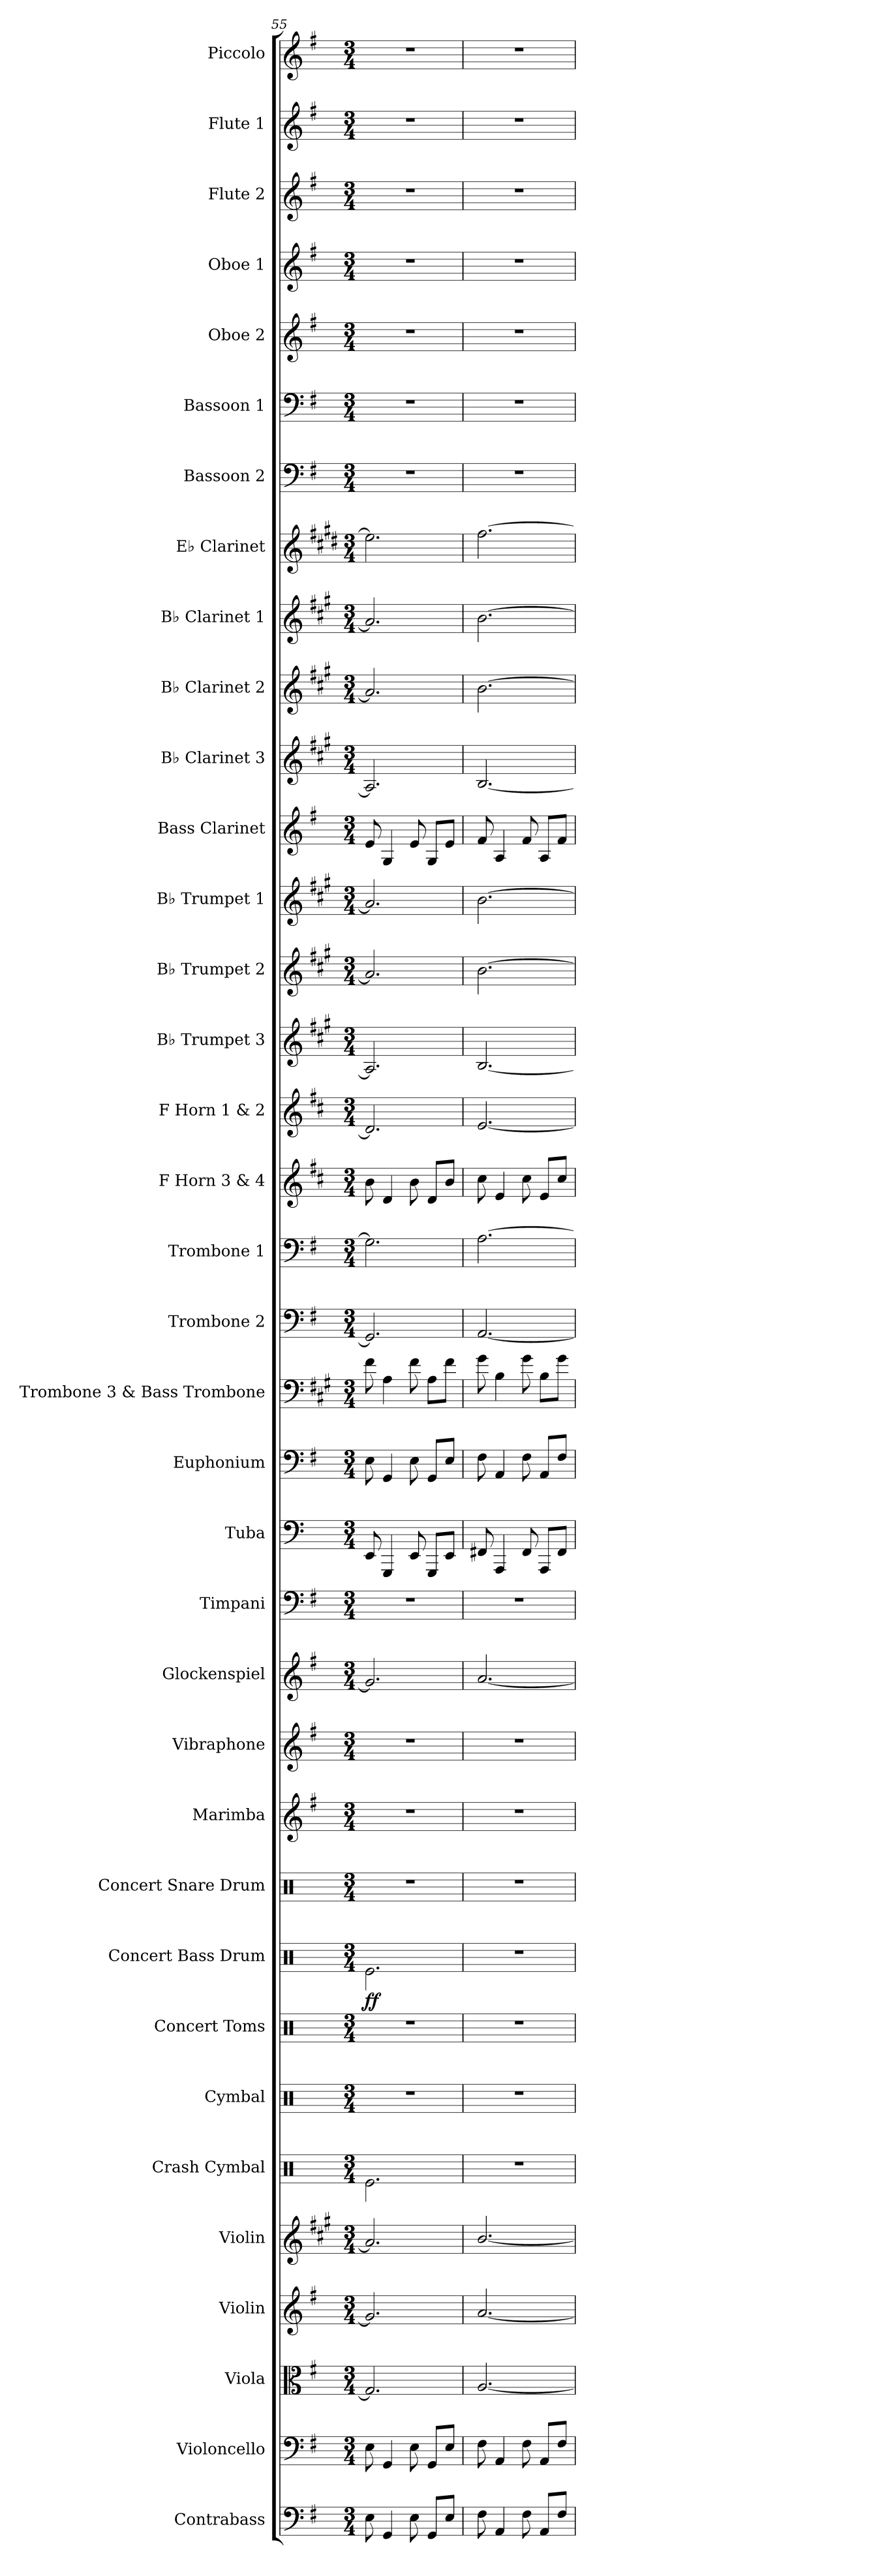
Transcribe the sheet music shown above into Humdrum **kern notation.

**kern	**kern	**kern	**kern	**kern	**kern	**kern	**kern	**kern	**dynam	**kern	**kern	**kern	**kern	**kern	**kern	**kern	**kern	**kern	**kern	**kern	**kern	**kern	**kern	**kern	**kern	**kern	**kern	**kern	**kern	**kern	**kern	**kern	**kern	**kern	**kern	**kern
*part36	*part35	*part34	*part33	*part32	*part31	*part30	*part29	*part28	*part28	*part27	*part26	*part25	*part24	*part23	*part22	*part21	*part20	*part19	*part18	*part17	*part16	*part15	*part14	*part13	*part12	*part11	*part10	*part9	*part8	*part7	*part6	*part5	*part4	*part3	*part2	*part1
*staff36	*staff35	*staff34	*staff33	*staff32	*staff31	*staff30	*staff29	*staff28	*staff28	*staff27	*staff26	*staff25	*staff24	*staff23	*staff22	*staff21	*staff20	*staff19	*staff18	*staff17	*staff16	*staff15	*staff14	*staff13	*staff12	*staff11	*staff10	*staff9	*staff8	*staff7	*staff6	*staff5	*staff4	*staff3	*staff2	*staff1
*I"Contrabass	*I"Violoncello	*I"Viola	*I"Violin	*I"Violin	*I"Crash Cymbal	*I"Cymbal	*I"Concert Toms	*I"Concert Bass Drum	*	*I"Concert Snare Drum	*I"Marimba	*I"Vibraphone	*I"Glockenspiel	*I"Timpani	*I"Tuba	*I"Euphonium	*I"Trombone 3 &amp; Bass Trombone	*I"Trombone 2	*I"Trombone 1	*I"F Horn 3 &amp; 4	*I"F Horn 1 &amp; 2	*I"B♭ Trumpet 3	*I"B♭ Trumpet 2	*I"B♭ Trumpet 1	*I"Bass Clarinet	*I"B♭ Clarinet 3	*I"B♭ Clarinet 2	*I"B♭ Clarinet 1	*I"E♭ Clarinet	*I"Bassoon 2	*I"Bassoon 1	*I"Oboe 2	*I"Oboe 1	*I"Flute 2	*I"Flute 1	*I"Piccolo
*I'Cb.	*I'Vc.	*I'Vla.	*I'Vln.	*I'Vln.	*I'Cr. Cym.	*I'Cym.	*I'C. Toms	*I'Con. BD	*	*I'Con. Sn.	*I'Mrm.	*I'Vib.	*I'Glock.	*I'Timp.	*I'Tba.	*I'Euph.	*I'Tbn. 3 B. Tbn.	*I'Tbn. 2	*I'Tbn. 1	*I'F Hn. 3 4	*I'F Hn. 1 2	*I'B♭ Tpt. 3	*I'B♭ Tpt. 2	*I'B♭ Tpt. 1	*I'B. Cl.	*I'B♭ Cl. 3	*I'B♭ Cl. 2	*I'B♭ Cl. 1	*I'E♭ Cl.	*I'Bsn. 2	*I'Bsn. 1	*I'Ob. 2	*I'Ob. 1	*I'Fl. 2	*I'Fl. 1	*I'Picc.
*clefF4	*clefF4	*clefC3	*clefG2	*clefG2	*clefX	*clefX	*clefX	*clefX	*	*clefX	*clefG2	*clefG2	*clefG2	*clefF4	*clefF4	*clefF4	*clefF4	*clefF4	*clefF4	*clefG2	*clefG2	*clefG2	*clefG2	*clefG2	*clefG2	*clefG2	*clefG2	*clefG2	*clefG2	*clefF4	*clefF4	*clefG2	*clefG2	*clefG2	*clefG2	*clefG2
*ITrd7c12	*	*	*	*ITrd1c2	*	*	*	*	*	*	*	*	*ITrd-14c-24	*	*	*	*ITrd1c2	*	*	*ITrd4c7	*ITrd4c7	*ITrd1c2	*ITrd1c2	*ITrd1c2	*ITrd8c14	*ITrd1c2	*ITrd1c2	*ITrd1c2	*ITrd-2c-3	*	*	*	*	*	*	*ITrd-7c-12
*k[f#]	*k[f#]	*k[f#]	*k[f#]	*k[f#]	*k[]	*k[]	*k[]	*k[]	*	*k[]	*k[f#]	*k[f#]	*k[f#]	*k[f#]	*k[]	*k[f#]	*k[f#]	*k[f#]	*k[f#]	*k[f#]	*k[f#]	*k[f#]	*k[f#]	*k[f#]	*k[f#]	*k[f#]	*k[f#]	*k[f#]	*k[f#]	*k[f#]	*k[f#]	*k[f#]	*k[f#]	*k[f#]	*k[f#]	*k[f#]
*M3/4	*M3/4	*M3/4	*M3/4	*M3/4	*M3/4	*M3/4	*M3/4	*M3/4	*	*M3/4	*M3/4	*M3/4	*M3/4	*M3/4	*M3/4	*M3/4	*M3/4	*M3/4	*M3/4	*M3/4	*M3/4	*M3/4	*M3/4	*M3/4	*M3/4	*M3/4	*M3/4	*M3/4	*M3/4	*M3/4	*M3/4	*M3/4	*M3/4	*M3/4	*M3/4	*M3/4
=55	=55	=55	=55	=55	=55	=55	=55	=55	=55	=55	=55	=55	=55	=55	=55	=55	=55	=55	=55	=55	=55	=55	=55	=55	=55	=55	=55	=55	=55	=55	=55	=55	=55	=55	=55	=55
!	!	!	!	!	!	!	!	!	!LO:DY:b	!	!	!	!	!	!	!	!	!	!	!	!	!	!	!	!	!	!	!	!	!	!	!	!	!	!	!
8EE\	8E\	2.G/]	2.g/]	2.g/]	2.Re\	2.r	2.r	2.Re\	ff	2.r	2.r	2.r	2.ggg/]	2.r	8EE/	8E\	8e\	2.GG/]	2.G\]	8e\	2.G/]	2.G/]	2.g/]	2.g/]	8E/	2.G/]	2.g/]	2.g/]	2.gg\]	2.r	2.r	2.r	2.r	2.r	2.r	2.r
4GGG/	4GG/	.	.	.	.	.	.	.	.	.	.	.	.	.	4GGG/	4GG/	4G\	.	.	4G/	.	.	.	.	4GG/	.	.	.	.	.	.	.	.	.	.	.
8EE\	8E\	.	.	.	.	.	.	.	.	.	.	.	.	.	8EE/	8E\	8e\	.	.	8e\	.	.	.	.	8E/	.	.	.	.	.	.	.	.	.	.	.
8GGG/L	8GG/L	.	.	.	.	.	.	.	.	.	.	.	.	.	8GGG/L	8GG/L	8G\L	.	.	8G/L	.	.	.	.	8GG/L	.	.	.	.	.	.	.	.	.	.	.
8EE/J	8E/J	.	.	.	.	.	.	.	.	.	.	.	.	.	8EE/J	8E/J	8e\J	.	.	8e/J	.	.	.	.	8E/J	.	.	.	.	.	.	.	.	.	.	.
=56	=56	=56	=56	=56	=56	=56	=56	=56	=56	=56	=56	=56	=56	=56	=56	=56	=56	=56	=56	=56	=56	=56	=56	=56	=56	=56	=56	=56	=56	=56	=56	=56	=56	=56	=56	=56
8FF#\	8F#\	[2.A/	[2.a/	[2.a/	2.r	2.r	2.r	2.r	.	2.r	2.r	2.r	[2.aaa/	2.r	8FF#X/	8F#\	8f#\	[2.AA/	[2.A\	8f#\	[2.A/	[2.A/	[2.a\	[2.a\	8F#/	[2.A/	[2.a\	[2.a\	[2.aa\	2.r	2.r	2.r	2.r	2.r	2.r	2.r
4AAA/	4AA/	.	.	.	.	.	.	.	.	.	.	.	.	.	4AAA/	4AA/	4A\	.	.	4A/	.	.	.	.	4AA/	.	.	.	.	.	.	.	.	.	.	.
8FF#\	8F#\	.	.	.	.	.	.	.	.	.	.	.	.	.	8FF#/	8F#\	8f#\	.	.	8f#\	.	.	.	.	8F#/	.	.	.	.	.	.	.	.	.	.	.
8AAA/L	8AA/L	.	.	.	.	.	.	.	.	.	.	.	.	.	8AAA/L	8AA/L	8A\L	.	.	8A/L	.	.	.	.	8AA/L	.	.	.	.	.	.	.	.	.	.	.
8FF#/J	8F#/J	.	.	.	.	.	.	.	.	.	.	.	.	.	8FF#/J	8F#/J	8f#\J	.	.	8f#/J	.	.	.	.	8F#/J	.	.	.	.	.	.	.	.	.	.	.
=	=	=	=	=	=	=	=	=	=	=	=	=	=	=	=	=	=	=	=	=	=	=	=	=	=	=	=	=	=	=	=	=	=	=	=	=
*-	*-	*-	*-	*-	*-	*-	*-	*-	*-	*-	*-	*-	*-	*-	*-	*-	*-	*-	*-	*-	*-	*-	*-	*-	*-	*-	*-	*-	*-	*-	*-	*-	*-	*-	*-	*-
